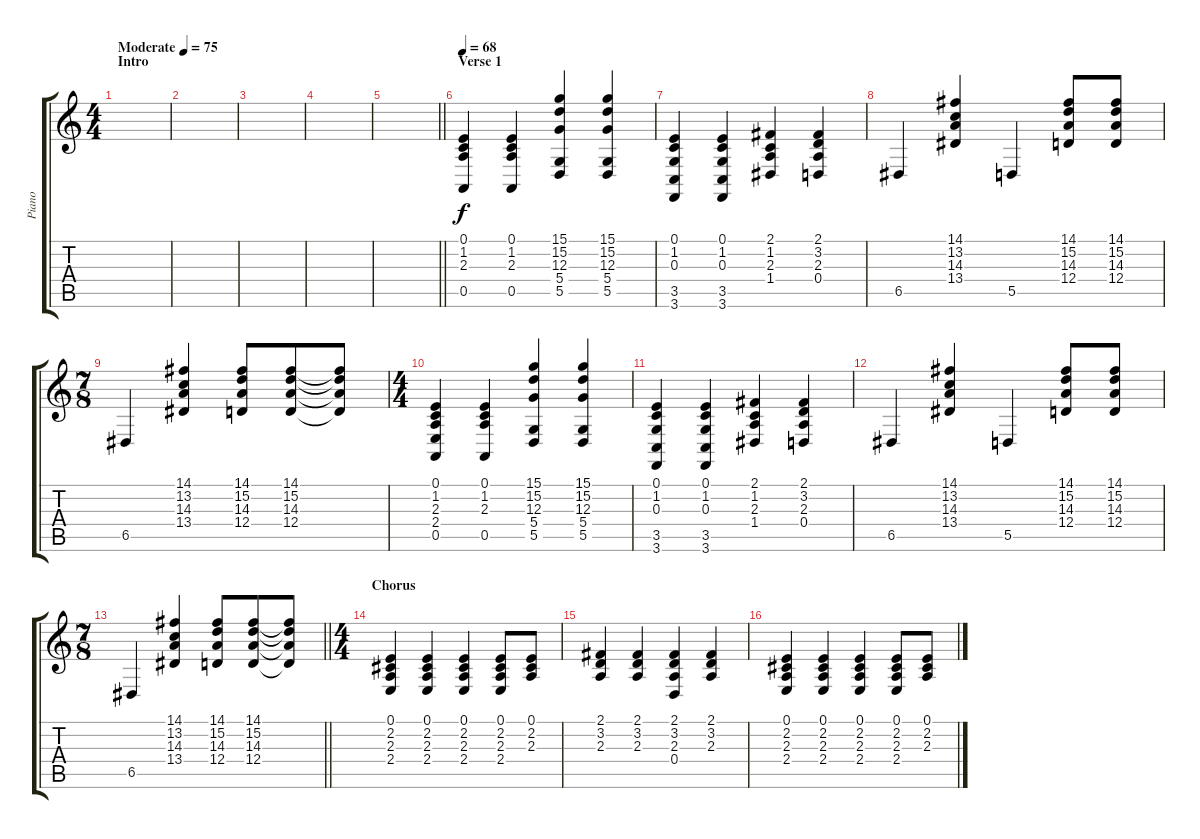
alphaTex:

\track ("Piano" "Piano") {instrument electricgrandpiano}
\staff {score tabs}
\tuning (E4 B3 G3 D3 A2 D2) {hide}
\ts (4 4)
\section ("" "Intro")
\tempo (75 "Moderate")
\clef g2
\ks c
|
|
|
|
\barLineRight lightlight
|
\section ("" "Verse 1")
\tempo 68
(0.1 1.2 2.3 0.5).4 (0.1 1.2 2.3 0.5).4 (15.1 15.2 12.3 5.4 5.5).4 (15.1 15.2 12.3 5.4 5.5).4 |
(0.1 1.2 0.3 3.5 3.6).4 (0.1 1.2 0.3 3.5 3.6).4 (2.1 1.2 2.3 1.4).4 (2.1 3.2 2.3 0.4).4 |
6.5.4 (14.1 13.2 14.3 13.4).4 5.5.4 (14.1 15.2 14.3 12.4).8 (14.1 15.2 14.3 12.4).8 |
\ts (7 8)
6.5.4 (14.1 13.2 14.3 13.4).4 (14.1 15.2 14.3 12.4).8 (14.1 15.2 14.3 12.4).8 (14.1{t} 15.2{t} 14.3{t} 12.4{t}).8 |
\ts (4 4)
(0.1 1.2 2.3 2.4 0.5).4 (0.1 1.2 2.3 0.5).4 (15.1 15.2 12.3 5.4 5.5).4 (15.1 15.2 12.3 5.4 5.5).4 |
(0.1 1.2 0.3 3.5 3.6).4 (0.1 1.2 0.3 3.5 3.6).4 (2.1 1.2 2.3 1.4).4 (2.1 3.2 2.3 0.4).4 |
6.5.4 (14.1 13.2 14.3 13.4).4 5.5.4 (14.1 15.2 14.3 12.4).8 (14.1 15.2 14.3 12.4).8 |
\ts (7 8)
\barLineRight lightlight
6.5.4 (14.1 13.2 14.3 13.4).4 (14.1 15.2 14.3 12.4).8 (14.1 15.2 14.3 12.4).8 (14.1{t} 15.2{t} 14.3{t} 12.4{t}).8 |
\ts (4 4)
\section ("" "Chorus")
(0.1 2.2 2.3 2.4).4 (0.1 2.2 2.3 2.4).4 (0.1 2.2 2.3 2.4).4 (0.1 2.2 2.3 2.4).8 (0.1 2.2 2.3).8 |
(2.1 3.2 2.3).4 (2.1 3.2 2.3).4 (2.1 3.2 2.3 0.4).4 (2.1 3.2 2.3).4 |
(0.1 2.2 2.3 2.4).4 (0.1 2.2 2.3 2.4).4 (0.1 2.2 2.3 2.4).4 (0.1 2.2 2.3 2.4).8 (0.1 2.2 2.3).8
